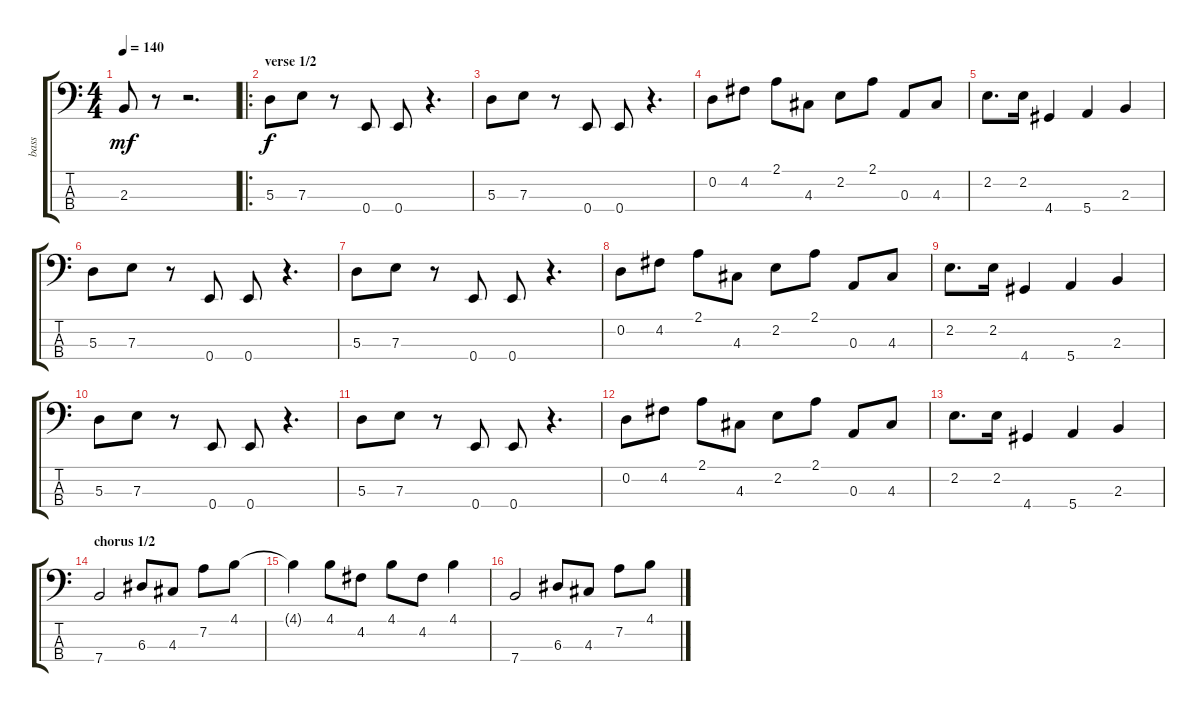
\track ("bass" "bass") {instrument electricbasspick}
\staff {score tabs}
\tuning (G2 D2 A1 E1) {hide}
\ts (4 4)
\tempo 140
\clef f4
\ks c
2.3{t}.8{dy mf} r.8 r.2{d} |
\ro
\section ("" "verse 1/2")
5.3.8{dy f} 7.3.8 r.8 0.4.8 0.4.8 r.4{d} |
5.3.8 7.3.8 r.8 0.4.8 0.4.8 r.4{d} |
0.2.8 4.2.8 2.1.8 4.3.8 2.2.8 2.1.8 0.3.8 4.3.8 |
2.2.8{d} 2.2.16 4.4.4 5.4.4 2.3.4 |
5.3.8 7.3.8 r.8 0.4.8 0.4.8 r.4{d} |
5.3.8 7.3.8 r.8 0.4.8 0.4.8 r.4{d} |
0.2.8 4.2.8 2.1.8 4.3.8 2.2.8 2.1.8 0.3.8 4.3.8 |
2.2.8{d} 2.2.16 4.4.4 5.4.4 2.3.4 |
5.3.8 7.3.8 r.8 0.4.8 0.4.8 r.4{d} |
5.3.8 7.3.8 r.8 0.4.8 0.4.8 r.4{d} |
0.2.8 4.2.8 2.1.8 4.3.8 2.2.8 2.1.8 0.3.8 4.3.8 |
2.2.8{d} 2.2.16 4.4.4 5.4.4 2.3.4 |
\section ("" "chorus 1/2")
7.4.2 6.3.8 4.3.8 7.2.8 4.1.8 |
4.1{t}.4 4.1.8 4.2.8 4.1.8 4.2.8 4.1.4 |
7.4.2 6.3.8 4.3.8 7.2.8 4.1.8
